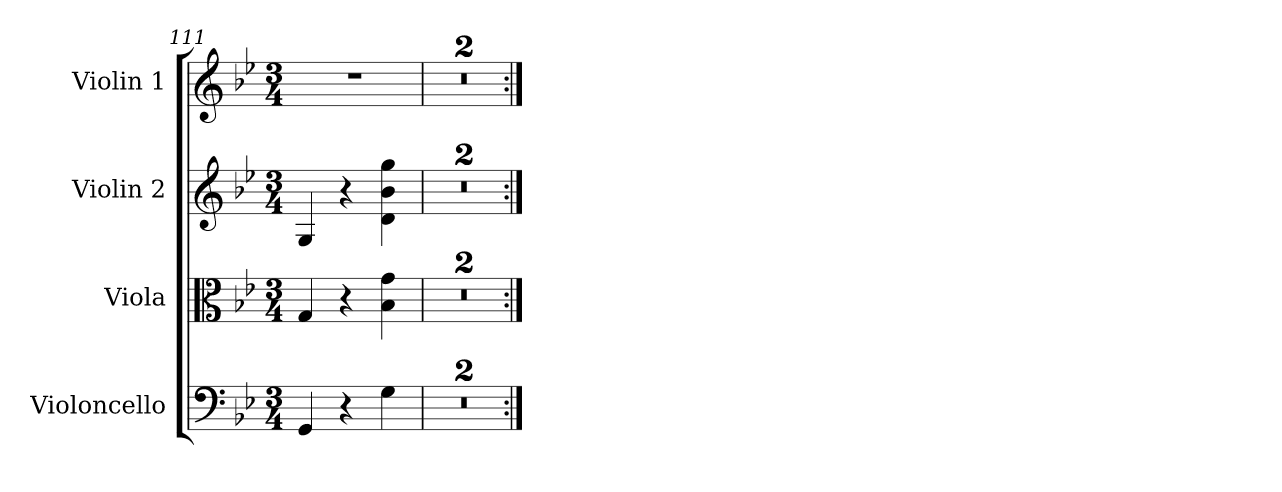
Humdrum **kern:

**kern	**kern	**kern	**kern
*part4	*part3	*part2	*part1
*staff4	*staff3	*staff2	*staff1
*I"Violoncello	*I"Viola	*I"Violin 2	*I"Violin 1
*I'Vc	*I'Vla	*I'Vln	*I'Vln
*clefF4	*clefC3	*clefG2	*clefG2
*k[b-e-]	*k[b-e-]	*k[b-e-]	*k[b-e-]
*M3/4	*M3/4	*M3/4	*M3/4
=111	=111	=111	=111
4GG/	4G/	4G/	2.r
4r	4r	4r	.
4G\	4B-\ 4g\	4d\ 4b-\ 4gg\	.
=112	=112	=112	=112
2.r	2.r	2.r	2.r
=113	=113	=113	=113
2.r	2.r	2.r	2.r
=:|!	=:|!	=:|!	=:|!
*-	*-	*-	*-
